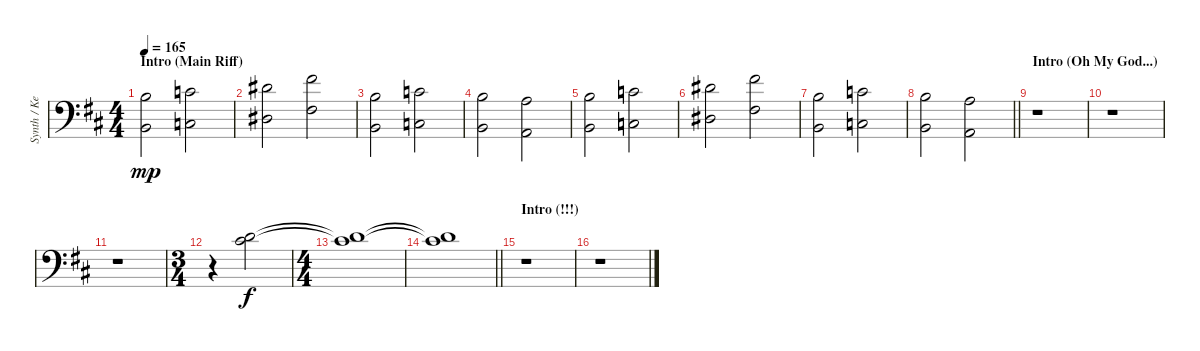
\track ("Synth / Keyboard I" "Synth / Ke") {instrument synthstrings1}
\staff {score}
\tuning (Db4 Ab3 E3 B2 Gb2 B1 Gb1) {hide}
\ts (4 4)
\section ("" "Intro (Main Riff)")
\tempo 165
\clef f4
\ks d
(7.3 5.5).2{dy mp} (8.3 6.5).2 |
(7.2 4.4).2 (10.2 7.4).2 |
(7.3 5.5).2 (8.3 6.5).2 |
(7.3 5.5).2 (5.3 3.5).2 |
(7.3 5.5).2 (8.3 6.5).2 |
(7.2 4.4).2 (10.2 7.4).2 |
(7.3 5.5).2 (8.3 6.5).2 |
\barLineRight lightlight
(7.3 5.5).2 (5.3 3.5).2 |
\section ("" "Intro (Oh My God...)")
r.1 |
r.1 |
r.1 |
\ts (3 4)
r.4{volume 0} (6.2 9.3).2{dy f volume 10} |
\ts (4 4)
(6.2{t} 9.3{t}).1 |
\barLineRight lightlight
(6.2{t} 9.3{t}).1 |
\section ("" "Intro (!!!)")
r.1 |
r.1
